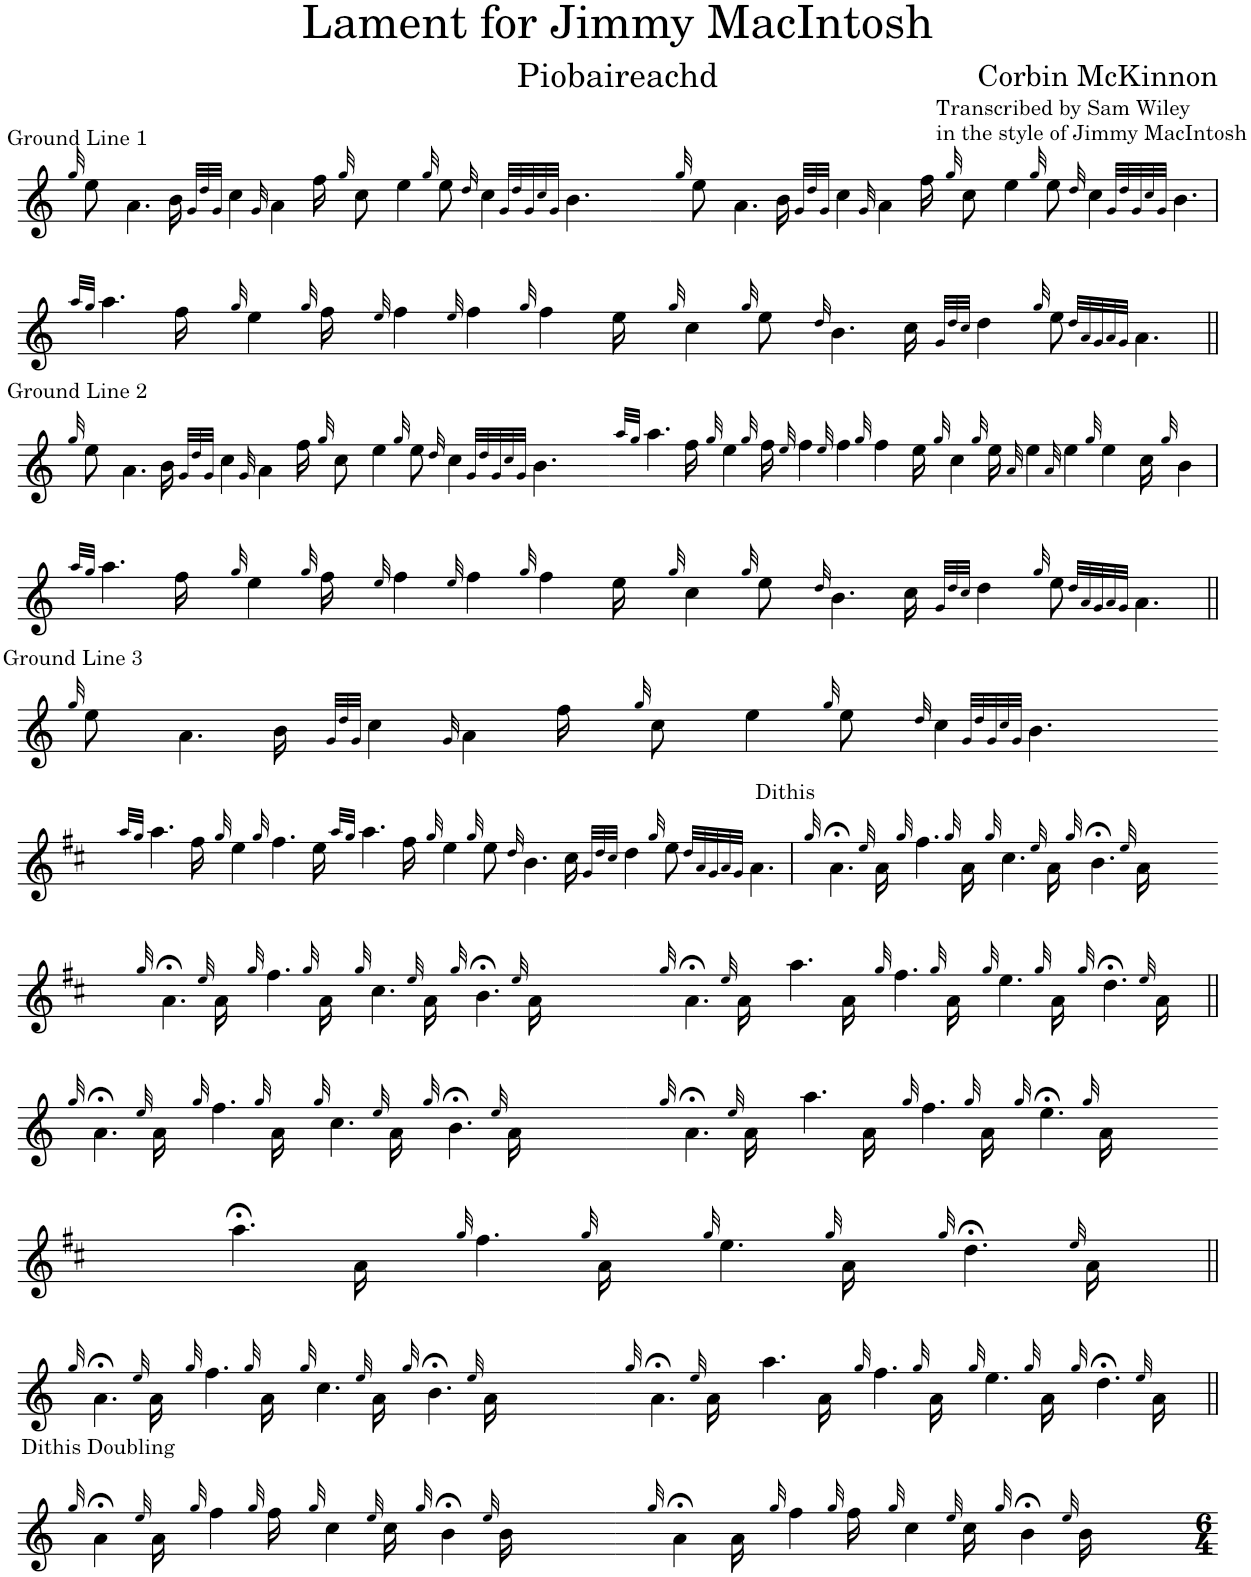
**kern
*part1
*staff1
*I"Piano
*I'Pno.
*clefG2
*k[f#c#]
*M4/4
=1
32qgg/
!LO:TX:a:t=Ground Line 1
8ee\
4.a\
16b\
32qg/LLL
32qdd/
32qg/JJJ
4cc#\
32qg/
[8.a\
16ryy
16ff#\
32qgg/
8cc#\
4ee\
32qgg/
8ee\
32qdd/
4cc#\
32qg/LLL
32qdd/
32qg/
32qcc#/
32qg/JJJ
4.b\
4ryy
=2-
4ryy
16a\]
32qgg/
8ee\
4.a\
16b\
32qg/LLL
32qdd/
32qg/JJJ
[8.cc#\
32qg/
4a\
16ff#\
32qgg/
8cc#\
4ee\
32qgg/
8ee\
32qdd/
4cc#\
32qg/LLL
32qdd/
32qg/
32qcc#/
32qg/JJJ
4.b\
!!LO:LB:g=z
=3
*k[f#c#]
32qaa/LLL
32qgg/JJJ
4.aa\
16cc#\]
16ff#\
32qgg/
4ee\
32qgg/
16ff#\
32qee/
4ff#\
32qee/
4ff#\
32qgg/
4ff#\
16ee\
32qgg/
4cc#\
32qgg/
8ee\
32qdd/
4.b\
16cc#\
32qg/LLL
32qdd/
32qcc#/JJJ
4dd\
32qgg/
8ee\
32qdd/LLL
32qa/
32qg/
32qa/
32qg/JJJ
4.a\
!!LO:LB:g=z
=4||
*k[f#c#]
32qgg/
!LO:TX:a:t=Ground Line 2
8ee\
4.a\
16b\
32qg/LLL
32qdd/
32qg/JJJ
4cc#\
32qg/
[8.a\
16ryy
16ff#\
32qgg/
8cc#\
4ee\
32qgg/
8ee\
32qdd/
4cc#\
32qg/LLL
32qdd/
32qg/
32qcc#/
32qg/JJJ
4.b\
4ryy
=5-
4ryy
16a\]
32qaa/LLL
32qgg/JJJ
4.aa\
16ff#\
32qgg/
4ee\
32qgg/
16ff#\
32qee/
4ff#\
32qee/
4ff#\
32qgg/
4ff#\
16ee\
32qgg/
4cc#\
32qgg/
16ee\
32qa/
4ee\
32qa/
4ee\
32qgg/
4ee\
16cc#\
32qgg/
4b\
!!LO:LB:g=z
=6
*k[f#c#]
32qaa/LLL
32qgg/JJJ
4.aa\
16ff#\
32qgg/
4ee\
32qgg/
16ff#\
32qee/
4ff#\
32qee/
4ff#\
32qgg/
4ff#\
16ee\
32qgg/
4cc#\
32qgg/
8ee\
32qdd/
4.b\
16cc#\
32qg/LLL
32qdd/
32qcc#/JJJ
4dd\
32qgg/
8ee\
32qdd/LLL
32qa/
32qg/
32qa/
32qg/JJJ
4.a\
!!LO:LB:g=z
=7||
*k[f#c#]
32qgg/
!LO:TX:a:t=Ground Line 3
8ee\
4.a\
16b\
32qg/LLL
32qdd/
32qg/JJJ
4cc#\
32qg/
[8.a\
16ryy
16ff#\
32qgg/
8cc#\
4ee\
32qgg/
8ee\
32qdd/
4cc#\
32qg/LLL
32qdd/
32qg/
32qcc#/
32qg/JJJ
4.b\
4ryy
!!LO:LB:g=z
=8-
4ryy
16a\]
32qaa/LLL
32qgg/JJJ
4.aa\
16ff#\
32qgg/
4ee\
32qgg/
[16ff#\
4ryy
16ee\
32qaa/LLL
32qgg/JJJ
4.aa\
16ff#\
32qgg/
4ee\
32qgg/
8ee\
32qdd/
4.b\
16cc#\
32qg/LLL
32qdd/
32qcc#/JJJ
4dd\
32qgg/
8ee\
32qdd/LLL
32qa/
32qg/
32qa/
32qg/JJJ
4.a\
=9
*k[f#c#]
32qgg/
!LO:TX:a:t=Dithis
4.a;<\
16%5ff#\]
32qee/
16a\
32qgg/
4.ff#\
32qgg/
16a\
32qgg/
[8cc#\
32qee/
16a\
32qgg/
4.b;<\
32qee/
16a\
4ryy
!!LO:LB:g=z
=10-
4ryy
4cc#\]
32qgg/
4.a;<\
32qee/
16a\
32qgg/
[16%5ff#\
32qgg/
16a\
32qgg/
4.cc#\
32qee/
16a\
32qgg/
4.b;<\
32qee/
16a\
4ryy
=11-
4ryy
16ff#\]
32qgg/
4.a;<\
32qee/
16a\
[16%5aa\
16a\
32qgg/
4.ff#\
32qgg/
16a\
32qgg/
4.ee\
32qgg/
16a\
32qgg/
4.dd;<\
32qee/
16a\
!!LO:LB:g=z
=12||
*k[f#c#]
32qgg/
4.a;<\
16aa\]
32qee/
16a\
32qgg/
4.ff#\
32qgg/
16a\
32qgg/
[8cc#\
8.ryy
32qee/
16a\
32qgg/
4.b;<\
32qee/
16a\
4ryy
=13-
4ryy
4cc#\]
32qgg/
4.a;<\
32qee/
16a\
[16%5aa\
16a\
32qgg/
4.ff#\
32qgg/
16a\
32qgg/
4.ee;<\
32qgg/
16a\
4ryy
!!LO:LB:g=z
=14-
4ryy
16aa\]
4.aa;<\
16a\
32qgg/
[16%5ff#\
32qgg/
16a\
32qgg/
4.ee\
32qgg/
16a\
32qgg/
4.dd;<\
32qee/
16a\
!!LO:LB:g=z
=15||
*k[f#c#]
32qgg/
4.a;<\
16ff#\]
32qee/
16a\
32qgg/
4.ff#\
32qgg/
16a\
32qgg/
[8cc#\
8.ryy
32qee/
16a\
32qgg/
4.b;<\
32qee/
16a\
4ryy
=16-
4ryy
4cc#\]
32qgg/
4.a;<\
32qee/
16a\
[16%5aa\
16a\
32qgg/
4.ff#\
32qgg/
16a\
32qgg/
4.ee\
32qgg/
16a\
32qgg/
4.dd;<\
32qee/
16a\
!!LO:LB:g=z
=17||
*k[f#c#]
32qgg/
!LO:TX:a:t=Dithis Doubling
4a;<\
16aa\]
32qee/
16a\
32qgg/
4ff#\
32qgg/
16ff#\
32qgg/
4cc#\
32qee/
16cc#\
32qgg/
[16b\
8ryy
32qee/
16b\
4ryy
=18-
*M5/4
4ryy
8.b;<\]
32qgg/
4a;<\
16a\
32qgg/
4ff#\
32qgg/
16ff#\
32qgg/
4cc#\
32qee/
16cc#\
32qgg/
[16b\
32qee/
16b\
4ryy
=19-
8.b;<\]
=
*-
